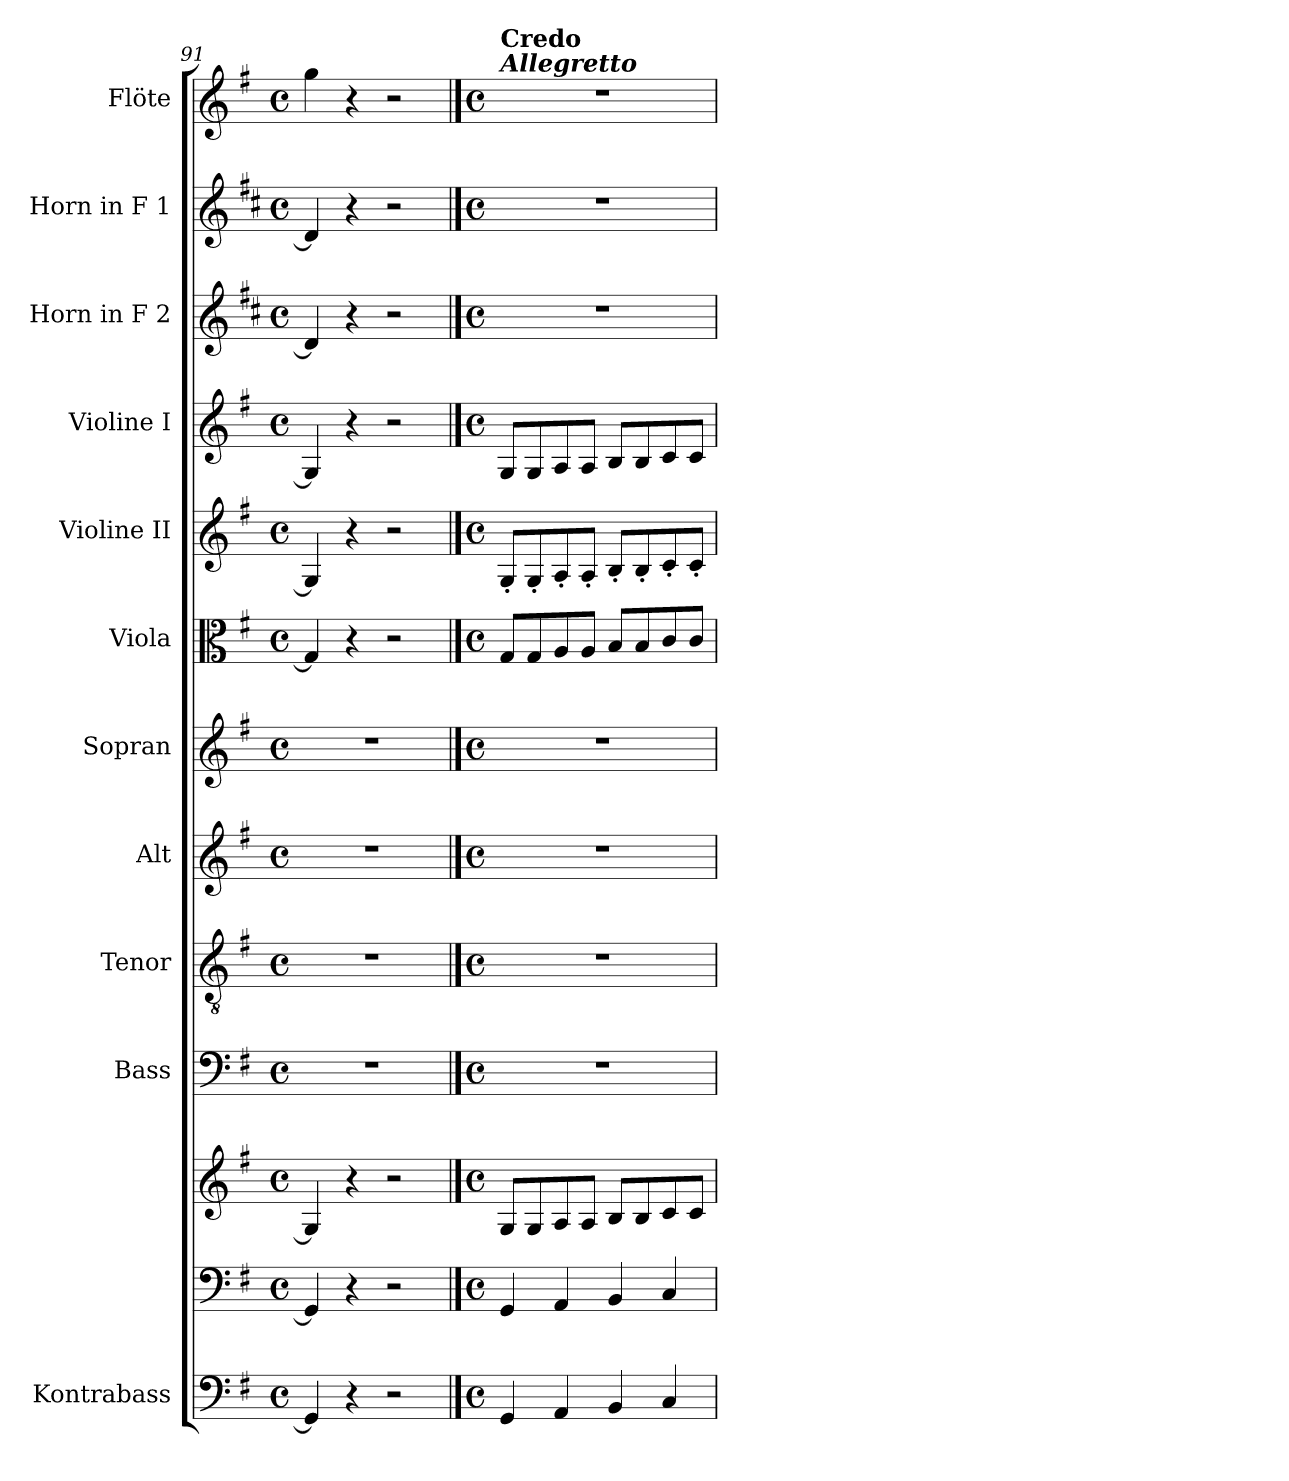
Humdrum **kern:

**kern	**kern	**kern	**kern	**kern	**kern	**kern	**kern	**kern	**kern	**kern	**kern	**kern
*part12	*part11	*part11	*part10	*part9	*part8	*part7	*part6	*part5	*part4	*part3	*part2	*part1
*staff13	*staff12	*staff11	*staff10	*staff9	*staff8	*staff7	*staff6	*staff5	*staff4	*staff3	*staff2	*staff1
*I"Kontrabass	*	*	*I"Bass	*I"Tenor	*I"Alt	*I"Sopran	*I"Viola	*I"Violine II	*I"Violine I	*I"Horn in F 2	*I"Horn in F 1	*I"Flöte
*I'Kb.	*	*	*I'B.	*I'T.	*I'A.	*I'S.	*I'Vla.	*I'Vl. II	*I'Vl. I	*	*	*I'Fl.
*clefF4	*clefF4	*clefG2	*clefF4	*clefGv2	*clefG2	*clefG2	*clefC3	*clefG2	*clefG2	*clefG2	*clefG2	*clefG2
*ITrd7c12	*	*	*	*	*	*	*	*	*	*ITrd4c7	*ITrd4c7	*
*k[f#]	*k[f#]	*k[f#]	*k[f#]	*k[f#]	*k[f#]	*k[f#]	*k[f#]	*k[f#]	*k[f#]	*k[f#]	*k[f#]	*k[f#]
*G:	*G:	*G:	*G:	*G:	*G:	*G:	*G:	*G:	*G:	*G:	*G:	*G:
*M4/4	*M4/4	*M4/4	*M4/4	*M4/4	*M4/4	*M4/4	*M4/4	*M4/4	*M4/4	*M4/4	*M4/4	*M4/4
*met(c)	*met(c)	*met(c)	*met(c)	*met(c)	*met(c)	*met(c)	*met(c)	*met(c)	*met(c)	*met(c)	*met(c)	*met(c)
=91	=91	=91	=91	=91	=91	=91	=91	=91	=91	=91	=91	=91
4GGG/]	4GG/]	4G/]	1r	1r	1r	1r	4G/]	4G/]	4G/]	4G/]	4G/]	4gg\
4r	4r	4r	.	.	.	.	4r	4r	4r	4r	4r	4r
2r	2r	2r	.	.	.	.	2r	2r	2r	2r	2r	2r
!!LO:PB:g=z
==92	==92	==92	==92	==92	==92	==92	==92	==92	==92	==92	==92	==92
*M4/4	*M4/4	*M4/4	*M4/4	*M4/4	*M4/4	*M4/4	*M4/4	*M4/4	*M4/4	*M4/4	*M4/4	*M4/4
*met(c)	*met(c)	*met(c)	*met(c)	*met(c)	*met(c)	*met(c)	*met(c)	*met(c)	*met(c)	*met(c)	*met(c)	*met(c)
!	!	!	!	!	!	!	!	!	!	!	!	!LO:TX:a:Bi:t=Allegretto
!	!	!	!	!	!	!	!	!	!	!	!	!LO:TX:a:B:t=Credo
4GGG/	4GG/	8G/L	1r	1r	1r	1r	8G/L	8G'</L	8G/L	1r	1r	1r
.	.	8G/	.	.	.	.	8G/	8G'</	8G/	.	.	.
4AAA/	4AA/	8A/	.	.	.	.	8A/	8A'</	8A/	.	.	.
.	.	8A/J	.	.	.	.	8A/J	8A'</J	8A/J	.	.	.
4BBB/	4BB/	8B/L	.	.	.	.	8B/L	8B'</L	8B/L	.	.	.
.	.	8B/	.	.	.	.	8B/	8B'</	8B/	.	.	.
4CC/	4C/	8c/	.	.	.	.	8c/	8c'</	8c/	.	.	.
.	.	8c/J	.	.	.	.	8c/J	8c'</J	8c/J	.	.	.
=	=	=	=	=	=	=	=	=	=	=	=	=
*-	*-	*-	*-	*-	*-	*-	*-	*-	*-	*-	*-	*-
